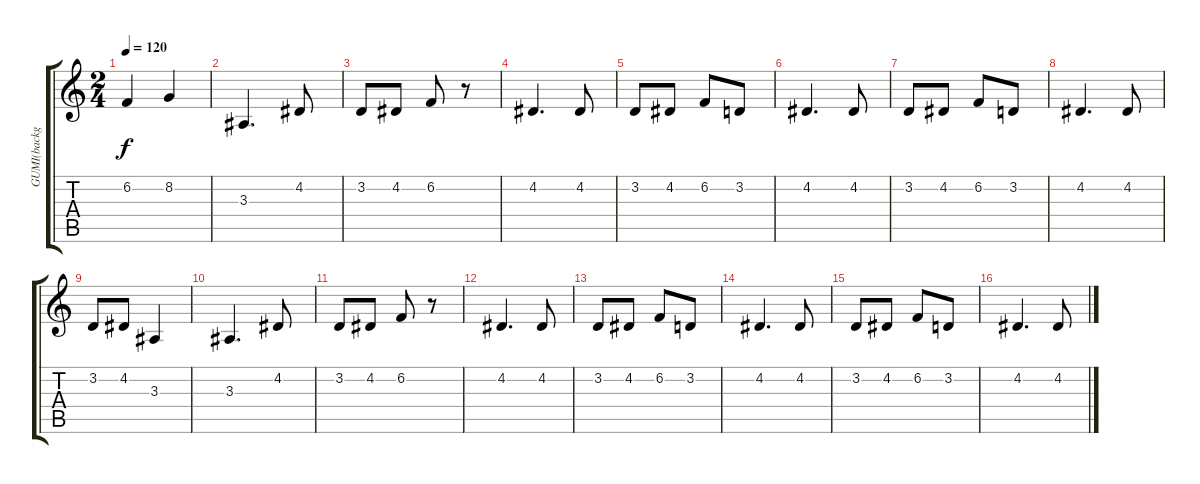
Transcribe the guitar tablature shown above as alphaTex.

\track ("GUMI(background)" "GUMI(backg") {instrument whistle}
\staff {score tabs}
\tuning (E4 B3 G3 D3 A2 E2) {hide}
\ts (2 4)
\tempo 120
\clef g2
\ks c
6.2.4{dy f} 8.2.4 |
3.3.4{d} 4.2.8 |
3.2.8 4.2.8 6.2.8 r.8 |
4.2.4{d} 4.2.8 |
3.2.8 4.2.8 6.2.8 3.2.8 |
4.2.4{d} 4.2.8 |
3.2.8 4.2.8 6.2.8 3.2.8 |
4.2.4{d} 4.2.8 |
3.2.8 4.2.8 3.3.4 |
3.3.4{d} 4.2.8 |
3.2.8 4.2.8 6.2.8 r.8 |
4.2.4{d} 4.2.8 |
3.2.8 4.2.8 6.2.8 3.2.8 |
4.2.4{d} 4.2.8 |
3.2.8 4.2.8 6.2.8 3.2.8 |
4.2.4{d} 4.2.8
